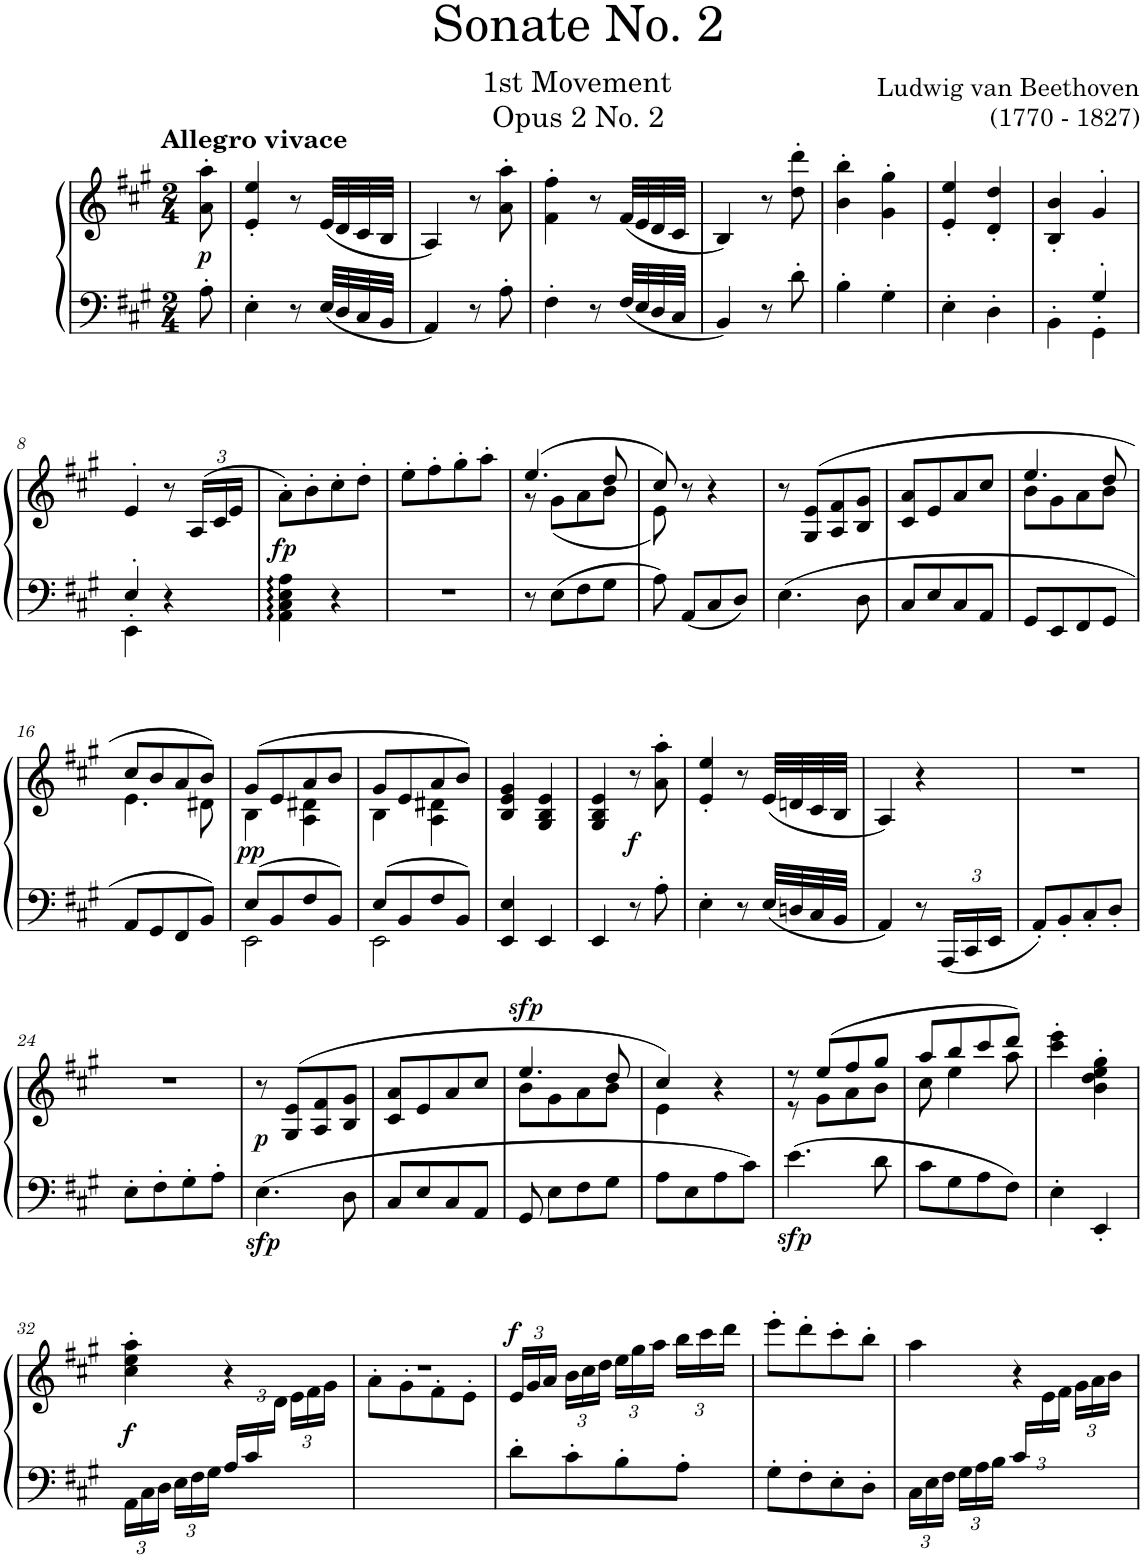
**kern	**kern	**dynam
*part1	*part1	*part1
*staff2	*staff1	*staff1/2
*I"Piano	*	*
*I'Pno.	*	*
*clefF4	*clefG2	*
*k[f#c#g#]	*k[f#c#g#]	*
*A:	*A:	*
*M2/4	*M2/4	*
=	=	=
!	!LO:TX:a:B:t=Allegro vivace	!
!	!	!LO:DY:a=2
8A'\	8a\' 8aa\'	p
=1	=1	=1
4E'\	4e/' 4ee/'	.
8r	8r	.
32E/LLL	(32e/LLL	.
32D/	32d/	.
32C#/	32c#/	.
32BB/JJJ	32B/JJJ	.
=2	=2	=2
4AA/	4A/)	.
8r	8r	.
8A'\	8a\' 8aa\'	.
=3	=3	=3
4F#'\	4f#\' 4ff#\'	.
8r	8r	.
32F#/LLL	(32f#/LLL	.
32E/	32e/	.
32D/	32d/	.
32C#/JJJ	32c#/JJJ	.
=4	=4	=4
4BB/	4B/)	.
8r	8r	.
8d'\	8dd\' 8ddd\'	.
=5	=5	=5
4B'\	4b\' 4bb\'	.
4G#'\	4g#\' 4gg#\'	.
=6	=6	=6
4E'\	4e/' 4ee/'	.
4D'\	4d/' 4dd/'	.
=7	=7	=7
*^	*	*
4ryy	4BB'\	4B/' 4b/'	.
4G#'/	4GG#'\	4g#'/	.
!!LO:LB:g=z
=8	=8	=8	=8
4E'/	4EE'\	4e'/	.
4ryy	4r	8r	.
*	*	*Xbrackettup	*
.	.	(24A/LL	.
.	.	24c#/	.
.	.	24e/JJ	.
*v	*v	*	*
=9	=9	=9
!	!	!LO:DY:b
4AA\ 4C#\ 4E\ 4A\	8a'\L)	fp
.	8b'\	.
4r	8cc#'\	.
.	8dd'\J	.
=10	=10	=10
2r	8ee'\L	.
.	8ff#'\	.
.	8gg#'\	.
.	8aa'\J	.
=11	=11	=11
*	*^	*
8r	(4.ee/	8r	.
8E\L	.	(8g#\L	.
8F#\	.	8a\	.
8G#\J	8dd/	8b\J	.
=12	=12	=12	=12
8A\	8cc#/)	8e\)	.
8AA/L	8r	4.ryy	.
8C#/	4r	.	.
8D/J	.	.	.
*	*v	*v	*
=13	=13	=13
4.E\	8r	.
.	(8G#/ 8e/L	.
.	8A/ 8f#/	.
8D\	8B/ 8g#/J	.
=14	=14	=14
8C#/L	8c#/ 8a/L	.
8E/	8e/	.
8C#/	8a/	.
8AA/J	8cc#/J	.
=15	=15	=15
*	*^	*
8GG#/L	4.ee/	8b\L	.
8EE/	.	8g#\	.
8FF#/	.	8a\	.
8GG#/J	8dd/	8b\J	.
!!LO:LB:g=z	!!
=16	=16	=16	=16
8AA/L	8cc#/L	4.e\	.
8GG#/	8b/	.	.
8FF#/	8a/	.	.
8BB/J	8b/J)	8d#X\	.
=17	=17	=17	=17
*^	*	*	*
!	!	!	!	!LO:DY:b
8E/L	2EE\	(8g#/L	4B\	pp
8BB/	.	8e/	.	.
8F#/	.	8a/	4A\ 4d#X\	.
8BB/J	.	8b/J	.	.
=18	=18	=18	=18	=18
8E/L	2EE\	8g#/L	4B\	.
8BB/	.	8e/	.	.
8F#/	.	8a/	4A\ 4d#X\	.
8BB/J	.	8b/J)	.	.
*v	*v	*	*	*
*	*v	*v	*
=19	=19	=19
4EE/ 4E/	4B/ 4e/ 4g#/	.
4EE/	4G#/ 4B/ 4e/	.
=20	=20	=20
4EE/	4G#/ 4B/ 4e/	.
!	!	!LO:DY:b
8r	8r	f
8A'\	8a\' 8aa\'	.
=21	=21	=21
4E'\	4e/' 4ee/'	.
8r	8r	.
32E/LLL	(32e/LLL	.
32Dn/	32dn/	.
32C#/	32c#/	.
32BB/JJJ	32B/JJJ	.
=22	=22	=22
4AA/	4A/)	.
8r	4r	.
*Xbrackettup	*	*
24AAA/LL	.	.
24CC#/	.	.
24EE/JJ	.	.
=23	=23	=23
8AA'/L	2r	.
8BB'/	.	.
8C#'/	.	.
8D'/J	.	.
!!LO:LB:g=z
=24	=24	=24
8E'\L	2r	.
8F#'\	.	.
8G#'\	.	.
8A'\J	.	.
=25	=25	=25
!	!	!LO:DY:b=2
!	!	!LO:DY:n=1:b
4.E\	8r	sfp p
.	(8G#/ 8e/L	.
.	8A/ 8f#/	.
8D\	8B/ 8g#/J	.
=26	=26	=26
8C#/L	8c#/ 8a/L	.
8E/	8e/	.
8C#/	8a/	.
8AA/J	8cc#/J	.
=27	=27	=27
*	*^	*
!	!	!	!LO:DY:a
8GG#/	4.ee/	8b\L	sfp
8E\L	.	8g#\	.
8F#\	.	8a\	.
8G#\J	8dd/	8b\J	.
=28	=28	=28	=28
8A\L	4cc#/)	4e\	.
8E\	.	.	.
8A\	4r	4ryy	.
8c#\J	.	.	.
=29	=29	=29	=29
!	!	!	!LO:DY:b=2
4.e\	8r	8r	sfp
.	(8ee/L	8g#\L	.
.	8ff#/	8a\	.
8d\	8gg#/J	8b\J	.
=30	=30	=30	=30
8c#\L	8aa/L	8cc#\	.
8G#\	8bb/	4ee\	.
8A\	8ccc#/	.	.
8F#\J	8ddd/J)	8aa\	.
*	*v	*v	*
=31	=31	=31
4E'\	4ccc#\' 4eee\'	.
4EE'/	4b\' 4dd\' 4ee\' 4gg#\'	.
!!LO:LB:g=z
=32	=32	=32
*	*^	*
!	!	!	!LO:DY:a=2
24AA\LL	4cc#\' 4ee\' 4aa\'	3ryy	f
24C#\	.	.	.
24D\JJ	.	.	.
24E\LL	.	.	.
24F#\	.	.	.
24G#\JJ	.	.	.
24A/LL	4r	.	.
24c#/	.	.	.
6ryy	.	24d\JJ	.
.	.	24e\LL	.
.	.	24f#\	.
.	.	24g#\JJ	.
=33	=33	=33	=33
2ryy	2r	8a'\L	.
.	.	8g#'\	.
.	.	8f#'\	.
.	.	8e'\J	.
=34	=34	=34	=34
!	!	!	!LO:DY:a
*	*v	*v	*
8d'\L	24e/LL	f
.	24g#/	.
.	24a/JJ	.
8c#'\	24b\LL	.
.	24cc#\	.
.	24dd\JJ	.
8B'\	24ee\LL	.
.	24gg#\	.
.	24aa\JJ	.
8A'\J	24bb\LL	.
.	24ccc#\	.
.	24ddd\JJ	.
=35	=35	=35
8G#'\L	8eee'\L	.
8F#'\	8ddd'\	.
8E'\	8ccc#'\	.
8D'\J	8bb'\J	.
=36	=36	=36
*	*^	*
24C#\LL	4aa\	24%7ryy	.
24E\	.	.	.
24F#\JJ	.	.	.
24G#\LL	.	.	.
24A\	.	.	.
24B\JJ	.	.	.
24c#/LL	4r	.	.
24%5ryy	.	24e\	.
.	.	24f#\JJ	.
.	.	24g#\LL	.
.	.	24a\	.
.	.	24b\JJ	.
*	*v	*v	*
=	=	=
*-	*-	*-
